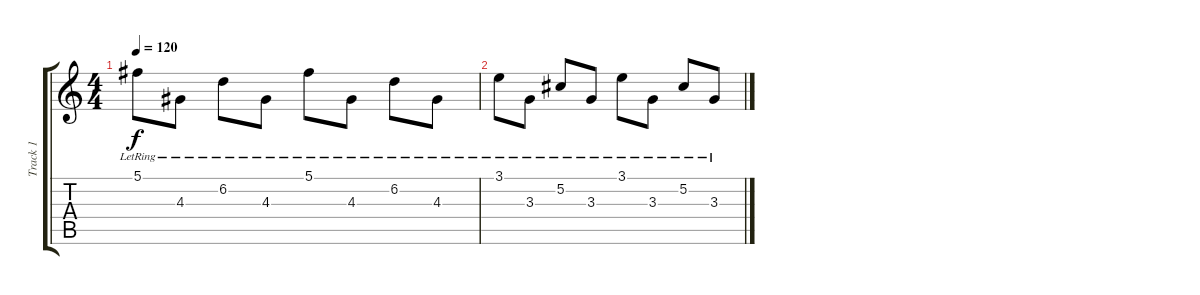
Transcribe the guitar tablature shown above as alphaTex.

\track ("Track 1" "Track 1") {instrument electricguitarclean}
\staff {score tabs}
\tuning (Db4 Ab3 E3 B2 Gb2 B1) {hide}
\ts (4 4)
\tempo 120
\clef g2
\ks c
5.1{lr}.8{dy f} 4.3{lr}.8 6.2{lr}.8 4.3{lr}.8 5.1{lr}.8 4.3{lr}.8 6.2{lr}.8 4.3{lr}.8 |
3.1{lr}.8 3.3{lr}.8 5.2{lr}.8 3.3{lr}.8 3.1{lr}.8 3.3{lr}.8 5.2{lr}.8 3.3{lr}.8
